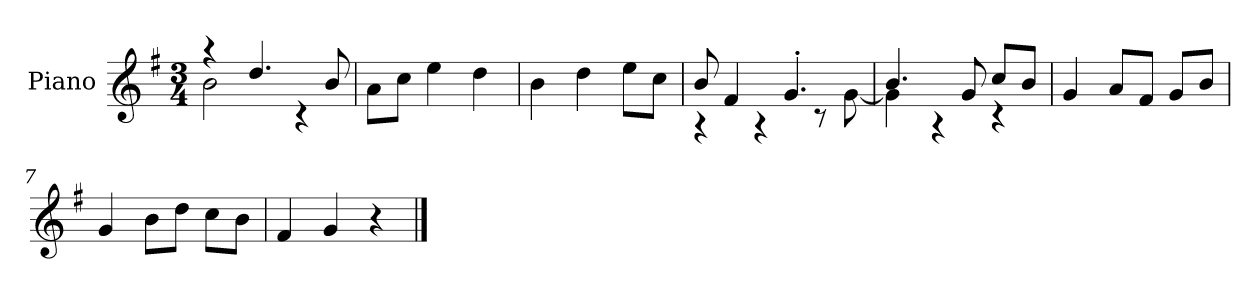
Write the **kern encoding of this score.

**kern
*part1
*staff1
*I"Piano
*I'P-no
*clefG2
*k[f#]
*M3/4
*MM177
=1
*^
4r	2b\
4.dd/	.
.	4r
8b/	.
*v	*v
=2
8a\L
8cc\J
4ee\
4dd\
=3
4b\
4dd\
8ee\L
8cc\J
=4
*^
8b/	4r
4f#/	.
.	4r
4.g'/	.
.	8r
.	[8g\
=5	=5
4.b/	4g\]
.	4r
8g/	.
8cc/L	4r
8b/J	.
*v	*v
=6
4g/
8a/L
8f#/J
8g/L
8b/J
=7
4g/
8b\L
8dd\J
8cc\L
8b\J
!!LO:LB:g=z
=8
4f#/
4g/
4r
==
*-
